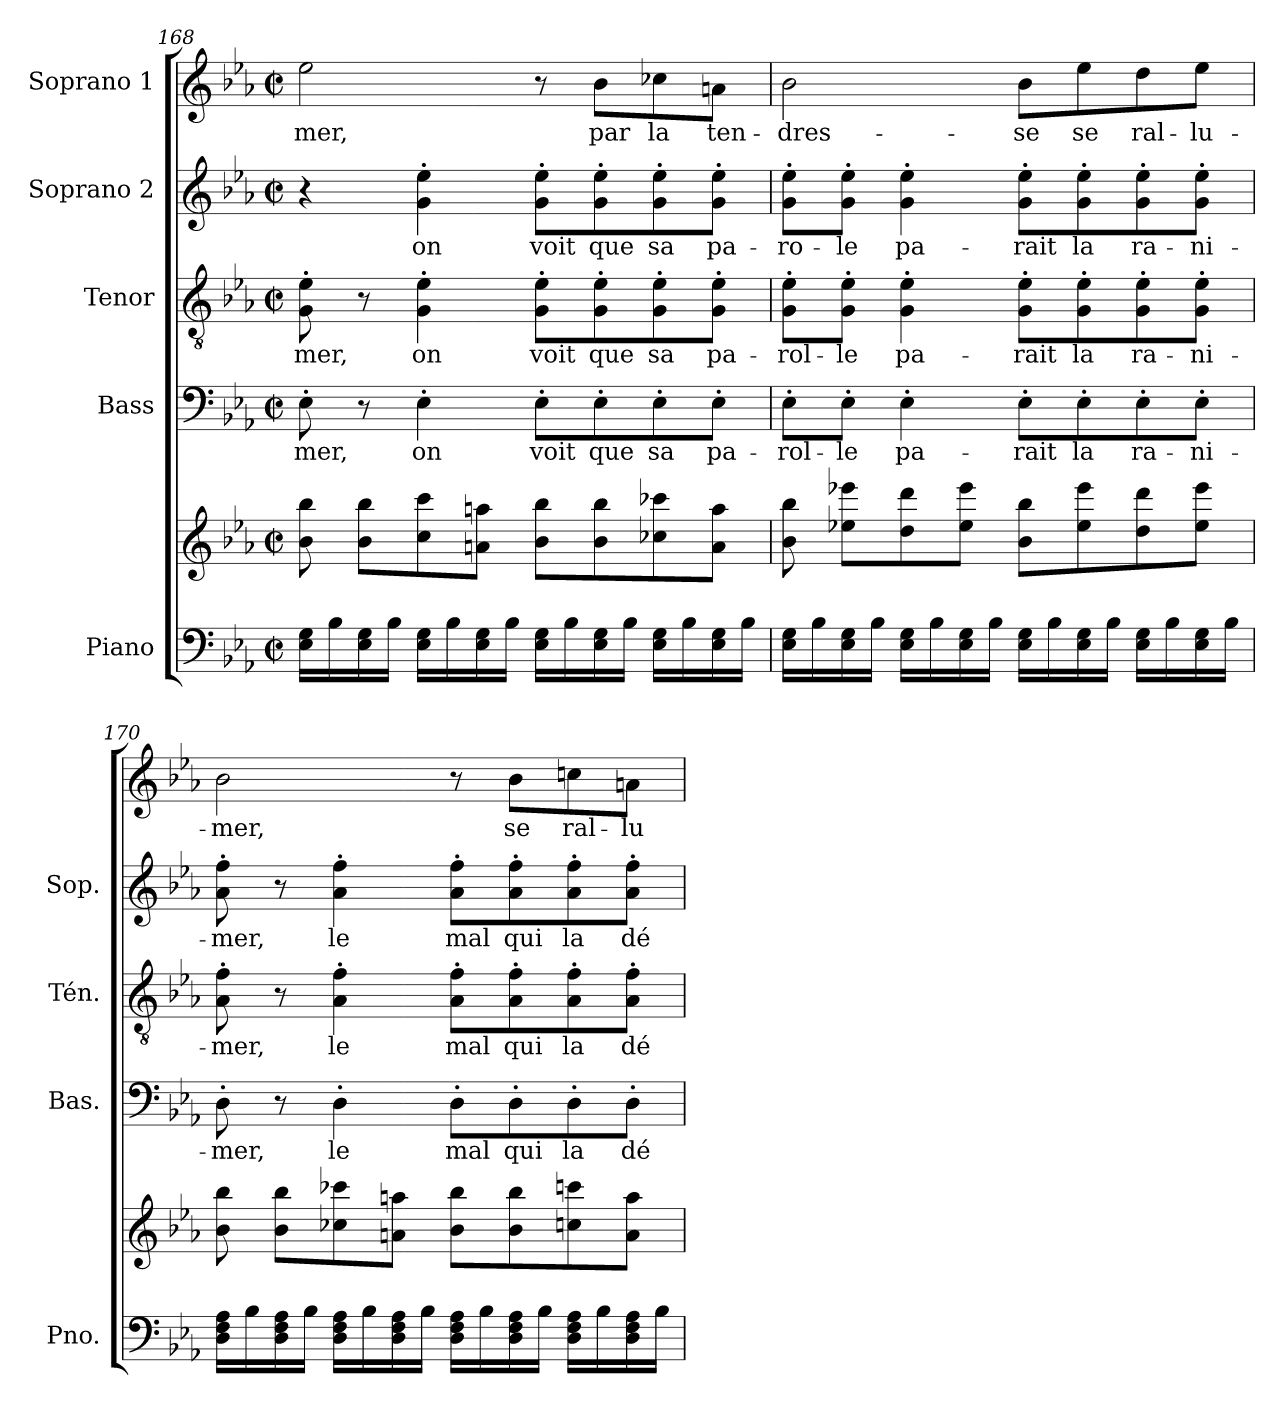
**kern	**kern	**kern	**text	**kern	**text	**kern	**text	**kern	**text
*part5	*part5	*part4	*part4	*part3	*part3	*part2	*part2	*part1	*part1
*staff6	*staff5	*staff4	*staff4	*staff3	*staff3	*staff2	*staff2	*staff1	*staff1
*I"Piano	*	*I"Bass	*	*I"Tenor	*	*I"Soprano 2	*	*I"Soprano 1	*
*I'Pno.	*	*I'Bas.	*	*I'Tén.	*	*I'Sop.	*	*	*
*clefF4	*clefG2	*clefF4	*	*clefGv2	*	*clefG2	*	*clefG2	*
*k[b-e-a-]	*k[b-e-a-]	*k[b-e-a-]	*	*k[b-e-a-]	*	*k[b-e-a-]	*	*k[b-e-a-]	*
*E-:	*E-:	*E-:	*	*E-:	*	*E-:	*	*E-:	*
*M2/2	*M2/2	*M2/2	*	*M2/2	*	*M2/2	*	*M2/2	*
*met(c|)	*met(c|)	*met(c|)	*	*met(c|)	*	*met(c|)	*	*met(c|)	*
=168	=168	=168	=168	=168	=168	=168	=168	=168	=168
!	!	!	!LO:LY:b	!	!LO:LY:b	!	!	!	!LO:LY:b
16E-\ 16G\LL	8b-\ 8bb-\	8E-'\	-mer,	8G\' 8e-\'	-mer,	4r	.	2ee-\	-mer,
16B-\	.	.	.	.	.	.	.	.	.
16E-\ 16G\	8b-\ 8bb-\L	8r	.	8r	.	.	.	.	.
16B-\JJ	.	.	.	.	.	.	.	.	.
!	!	!	!LO:LY:b	!	!LO:LY:b	!	!LO:LY:b	!	!
16E-\ 16G\LL	8cc\ 8ccc\	4E-'\	on	4G\' 4e-\'	on	4g\' 4ee-\'	on	.	.
16B-\	.	.	.	.	.	.	.	.	.
16E-\ 16G\	8an\ 8aan\J	.	.	.	.	.	.	.	.
16B-\JJ	.	.	.	.	.	.	.	.	.
!	!	!	!LO:LY:b	!	!LO:LY:b	!	!LO:LY:b	!	!
16E-\ 16G\LL	8b-\ 8bb-\L	8E-'\L	voit	8G\' 8e-\'L	voit	8g\' 8ee-\'L	voit	8r	.
16B-\	.	.	.	.	.	.	.	.	.
!	!	!	!LO:LY:b	!	!LO:LY:b	!	!LO:LY:b	!	!LO:LY:b
16E-\ 16G\	8b-\ 8bb-\	8E-'\	que	8G\' 8e-\'	que	8g\' 8ee-\'	que	8b-\L	par
16B-\JJ	.	.	.	.	.	.	.	.	.
!	!	!	!LO:LY:b	!	!LO:LY:b	!	!LO:LY:b	!	!LO:LY:b
16E-\ 16G\LL	8cc-X\ 8ccc-X\	8E-'\	sa	8G\' 8e-\'	sa	8g\' 8ee-\'	sa	8cc-X\	la
16B-\	.	.	.	.	.	.	.	.	.
!	!	!	!LO:LY:b	!	!LO:LY:b	!	!LO:LY:b	!	!LO:LY:b
16E-\ 16G\	8a\ 8aa\J	8E-'\J	pa-	8G\' 8e-\'J	pa-	8g\' 8ee-\'J	pa-	8an\J	ten-
16B-\JJ	.	.	.	.	.	.	.	.	.
!!LO:PB:g=z
=169	=169	=169	=169	=169	=169	=169	=169	=169	=169
!	!	!	!LO:LY:b	!	!LO:LY:b	!	!LO:LY:b	!	!LO:LY:b
16E-\ 16G\LL	8b-\ 8bb-\	8E-'\L	-rol-	8G\' 8e-\'L	-rol-	8g\' 8ee-\'L	-ro-	2b-\	-dres-
16B-\	.	.	.	.	.	.	.	.	.
!	!	!	!LO:LY:b	!	!LO:LY:b	!	!LO:LY:b	!	!
16E-\ 16G\	8ee-X\ 8eee-X\L	8E-'\J	-le	8G\' 8e-\'J	-le	8g\' 8ee-\'J	-le	.	.
16B-\JJ	.	.	.	.	.	.	.	.	.
!	!	!	!LO:LY:b	!	!LO:LY:b	!	!LO:LY:b	!	!
16E-\ 16G\LL	8dd\ 8ddd\	4E-'\	pa-	4G\' 4e-\'	pa-	4g\' 4ee-\'	pa-	.	.
16B-\	.	.	.	.	.	.	.	.	.
16E-\ 16G\	8ee-\ 8eee-\J	.	.	.	.	.	.	.	.
16B-\JJ	.	.	.	.	.	.	.	.	.
!	!	!	!LO:LY:b	!	!LO:LY:b	!	!LO:LY:b	!	!LO:LY:b
16E-\ 16G\LL	8b-\ 8bb-\L	8E-'\L	-rait	8G\' 8e-\'L	-rait	8g\' 8ee-\'L	-rait	8b-\L	-se
16B-\	.	.	.	.	.	.	.	.	.
!	!	!	!LO:LY:b	!	!LO:LY:b	!	!LO:LY:b	!	!LO:LY:b
16E-\ 16G\	8ee-\ 8eee-\	8E-'\	la	8G\' 8e-\'	la	8g\' 8ee-\'	la	8ee-\	se
16B-\JJ	.	.	.	.	.	.	.	.	.
!	!	!	!LO:LY:b	!	!LO:LY:b	!	!LO:LY:b	!	!LO:LY:b
16E-\ 16G\LL	8dd\ 8ddd\	8E-'\	ra-	8G\' 8e-\'	ra-	8g\' 8ee-\'	ra-	8dd\	ral-
16B-\	.	.	.	.	.	.	.	.	.
!	!	!	!LO:LY:b	!	!LO:LY:b	!	!LO:LY:b	!	!LO:LY:b
16E-\ 16G\	8ee-\ 8eee-\J	8E-'\J	-ni-	8G\' 8e-\'J	-ni-	8g\' 8ee-\'J	-ni-	8ee-\J	-lu-
16B-\JJ	.	.	.	.	.	.	.	.	.
=170	=170	=170	=170	=170	=170	=170	=170	=170	=170
!	!	!	!LO:LY:b	!	!LO:LY:b	!	!LO:LY:b	!	!LO:LY:b
16D\ 16F\ 16A-\LL	8b-\ 8bb-\	8D'\	-mer,	8A-\' 8f\'	-mer,	8a-\' 8ff\'	-mer,	2b-\	-mer,
16B-\	.	.	.	.	.	.	.	.	.
16D\ 16F\ 16A-\	8b-\ 8bb-\L	8r	.	8r	.	8r	.	.	.
16B-\JJ	.	.	.	.	.	.	.	.	.
!	!	!	!LO:LY:b	!	!LO:LY:b	!	!LO:LY:b	!	!
16D\ 16F\ 16A-\LL	8cc-X\ 8ccc-X\	4D'\	le	4A-\' 4f\'	le	4a-\' 4ff\'	le	.	.
16B-\	.	.	.	.	.	.	.	.	.
16D\ 16F\ 16A-\	8an\ 8aan\J	.	.	.	.	.	.	.	.
16B-\JJ	.	.	.	.	.	.	.	.	.
!	!	!	!LO:LY:b	!	!LO:LY:b	!	!LO:LY:b	!	!
16D\ 16F\ 16A-\LL	8b-\ 8bb-\L	8D'\L	mal	8A-\' 8f\'L	mal	8a-\' 8ff\'L	mal	8r	.
16B-\	.	.	.	.	.	.	.	.	.
!	!	!	!LO:LY:b	!	!LO:LY:b	!	!LO:LY:b	!	!LO:LY:b
16D\ 16F\ 16A-\	8b-\ 8bb-\	8D'\	qui	8A-\' 8f\'	qui	8a-\' 8ff\'	qui	8b-\L	se
16B-\JJ	.	.	.	.	.	.	.	.	.
!	!	!	!LO:LY:b	!	!LO:LY:b	!	!LO:LY:b	!	!LO:LY:b
16D\ 16F\ 16A-\LL	8ccn\ 8cccn\	8D'\	la	8A-\' 8f\'	la	8a-\' 8ff\'	la	8ccn\	ral-
16B-\	.	.	.	.	.	.	.	.	.
!	!	!	!LO:LY:b	!	!LO:LY:b	!	!LO:LY:b	!	!LO:LY:b
16D\ 16F\ 16A-\	8a\ 8aa\J	8D'\J	dé-	8A-\' 8f\'J	dé-	8a-\' 8ff\'J	dé-	8an\J	-lu-
16B-\JJ	.	.	.	.	.	.	.	.	.
=	=	=	=	=	=	=	=	=	=
*-	*-	*-	*-	*-	*-	*-	*-	*-	*-
